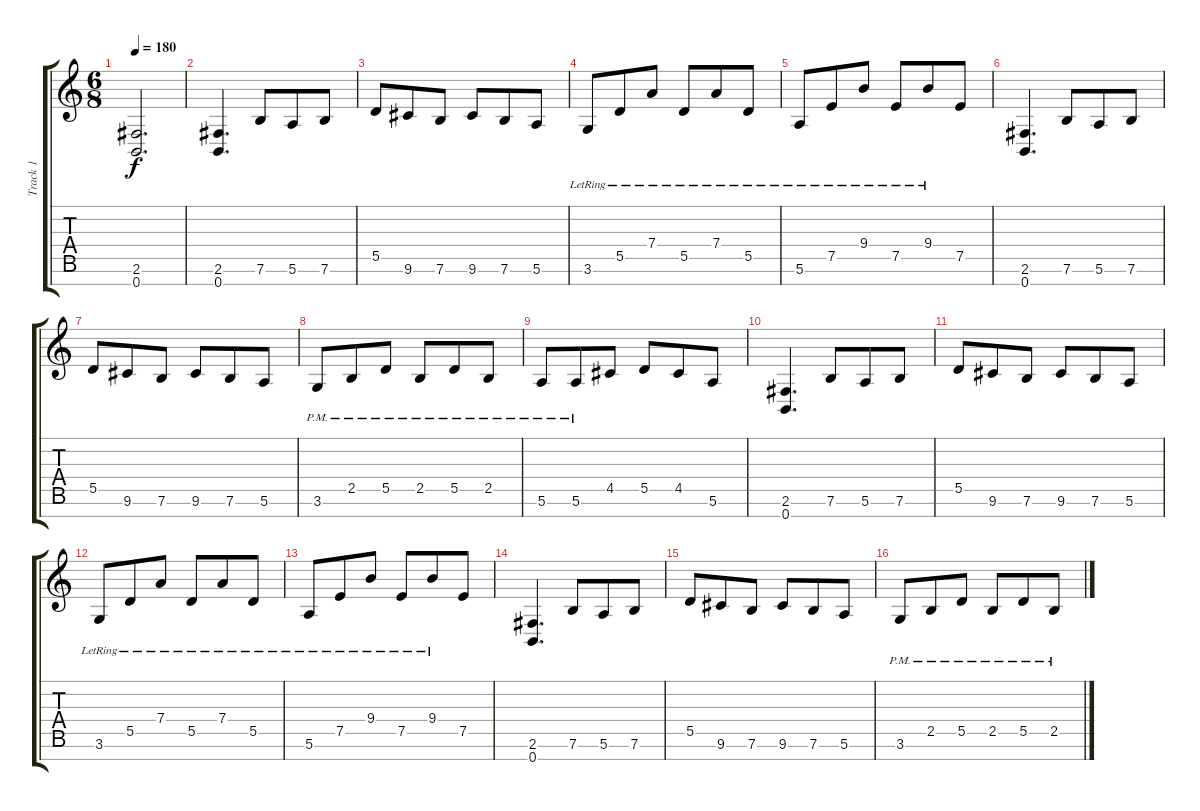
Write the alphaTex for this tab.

\track ("Track 1" "Track 1") {instrument distortionguitar}
\staff {score tabs}
\tuning (E4 B3 G3 D3 A2 E2 B1) {hide}
\ts (6 8)
\tempo 180
\clef g2
\ks c
(2.6{t} 0.7{t}).2{d dy f} |
(2.6 0.7).4{d} 7.6.8 5.6.8 7.6.8 |
5.5.8 9.6.8 7.6.8 9.6.8 7.6.8 5.6.8 |
3.6{lr}.8 5.5{lr}.8 7.4{lr}.8 5.5{lr}.8 7.4{lr}.8 5.5{lr}.8 |
5.6{lr}.8 7.5{lr}.8 9.4{lr}.8 7.5{lr}.8 9.4{lr}.8 7.5.8 |
(2.6 0.7).4{d} 7.6.8 5.6.8 7.6.8 |
5.5.8 9.6.8 7.6.8 9.6.8 7.6.8 5.6.8 |
3.6{pm}.8 2.5{pm}.8 5.5{pm}.8 2.5{pm}.8 5.5{pm}.8 2.5{pm}.8 |
5.6{pm}.8 5.6{pm}.8 4.5.8 5.5.8 4.5.8 5.6.8 |
(2.6 0.7).4{d} 7.6.8 5.6.8 7.6.8 |
5.5.8 9.6.8 7.6.8 9.6.8 7.6.8 5.6.8 |
3.6{lr}.8 5.5{lr}.8 7.4{lr}.8 5.5{lr}.8 7.4{lr}.8 5.5{lr}.8 |
5.6{lr}.8 7.5{lr}.8 9.4{lr}.8 7.5{lr}.8 9.4{lr}.8 7.5.8 |
(2.6 0.7).4{d} 7.6.8 5.6.8 7.6.8 |
5.5.8 9.6.8 7.6.8 9.6.8 7.6.8 5.6.8 |
3.6{pm}.8 2.5{pm}.8 5.5{pm}.8 2.5{pm}.8 5.5{pm}.8 2.5{pm}.8
